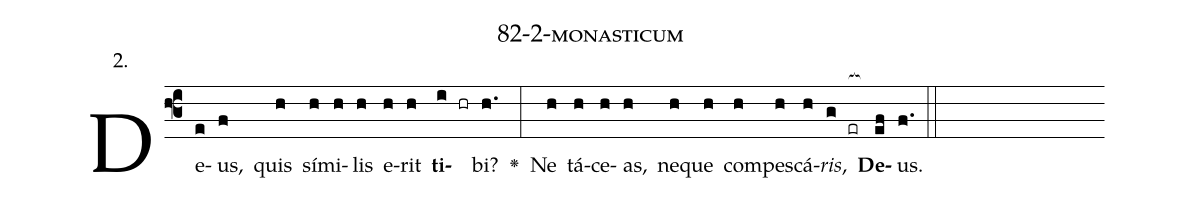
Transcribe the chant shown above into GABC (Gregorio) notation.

name: 82-2-monasticum;
annotation: 2.;
%%
(f3)De(e)us,(f) quis(h) sí(h)mi(h)lis(h) e(h)rit(h) <b>ti</b>(i hr)bi?(h.) <v>\greheightstar</v>(:) Ne(h) tá(h)ce(h)as,(h) ne(h)que(h) com(h)pes(h)cá(h)<i>ris</i>,(g er[ocb:1{]) <b>De</b>(ef[ocb:0}])us.(f.) (::)


%E(h) u(h) o(h) u(g) a(ef) e.(f.) (::)
